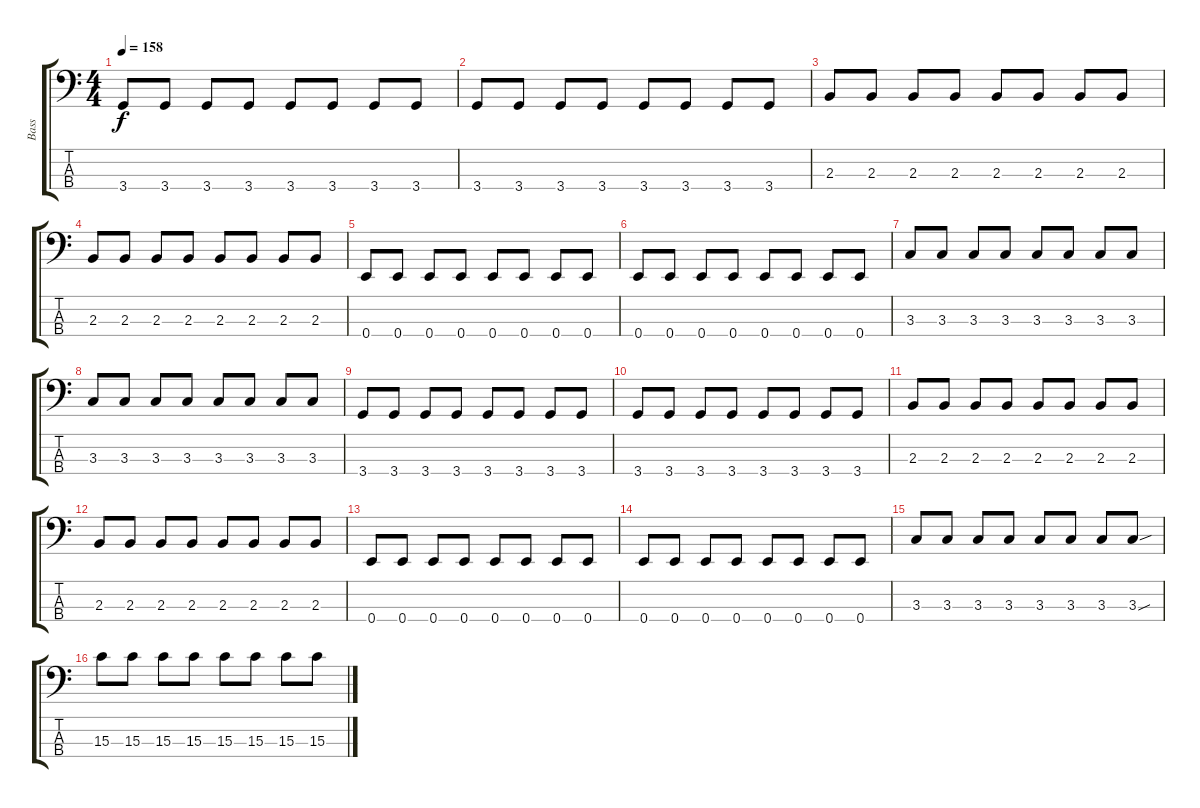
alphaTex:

\track ("Bass" "Bass") {instrument electricbassfinger}
\staff {score tabs}
\tuning (G2 D2 A1 E1) {hide}
\ts (4 4)
\tempo 158
\clef f4
\ks c
3.4.8{dy f} 3.4.8 3.4.8 3.4.8 3.4.8 3.4.8 3.4.8 3.4.8 |
3.4.8 3.4.8 3.4.8 3.4.8 3.4.8 3.4.8 3.4.8 3.4.8 |
2.3.8 2.3.8 2.3.8 2.3.8 2.3.8 2.3.8 2.3.8 2.3.8 |
2.3.8 2.3.8 2.3.8 2.3.8 2.3.8 2.3.8 2.3.8 2.3.8 |
0.4.8 0.4.8 0.4.8 0.4.8 0.4.8 0.4.8 0.4.8 0.4.8 |
0.4.8 0.4.8 0.4.8 0.4.8 0.4.8 0.4.8 0.4.8 0.4.8 |
3.3.8 3.3.8 3.3.8 3.3.8 3.3.8 3.3.8 3.3.8 3.3.8 |
3.3.8 3.3.8 3.3.8 3.3.8 3.3.8 3.3.8 3.3.8 3.3.8 |
3.4.8 3.4.8 3.4.8 3.4.8 3.4.8 3.4.8 3.4.8 3.4.8 |
3.4.8 3.4.8 3.4.8 3.4.8 3.4.8 3.4.8 3.4.8 3.4.8 |
2.3.8 2.3.8 2.3.8 2.3.8 2.3.8 2.3.8 2.3.8 2.3.8 |
2.3.8 2.3.8 2.3.8 2.3.8 2.3.8 2.3.8 2.3.8 2.3.8 |
0.4.8 0.4.8 0.4.8 0.4.8 0.4.8 0.4.8 0.4.8 0.4.8 |
0.4.8 0.4.8 0.4.8 0.4.8 0.4.8 0.4.8 0.4.8 0.4.8 |
3.3.8 3.3.8 3.3.8 3.3.8 3.3.8 3.3.8 3.3.8 3.3{sou}.8 |
15.3.8 15.3.8 15.3.8 15.3.8 15.3.8 15.3.8 15.3.8 15.3.8
